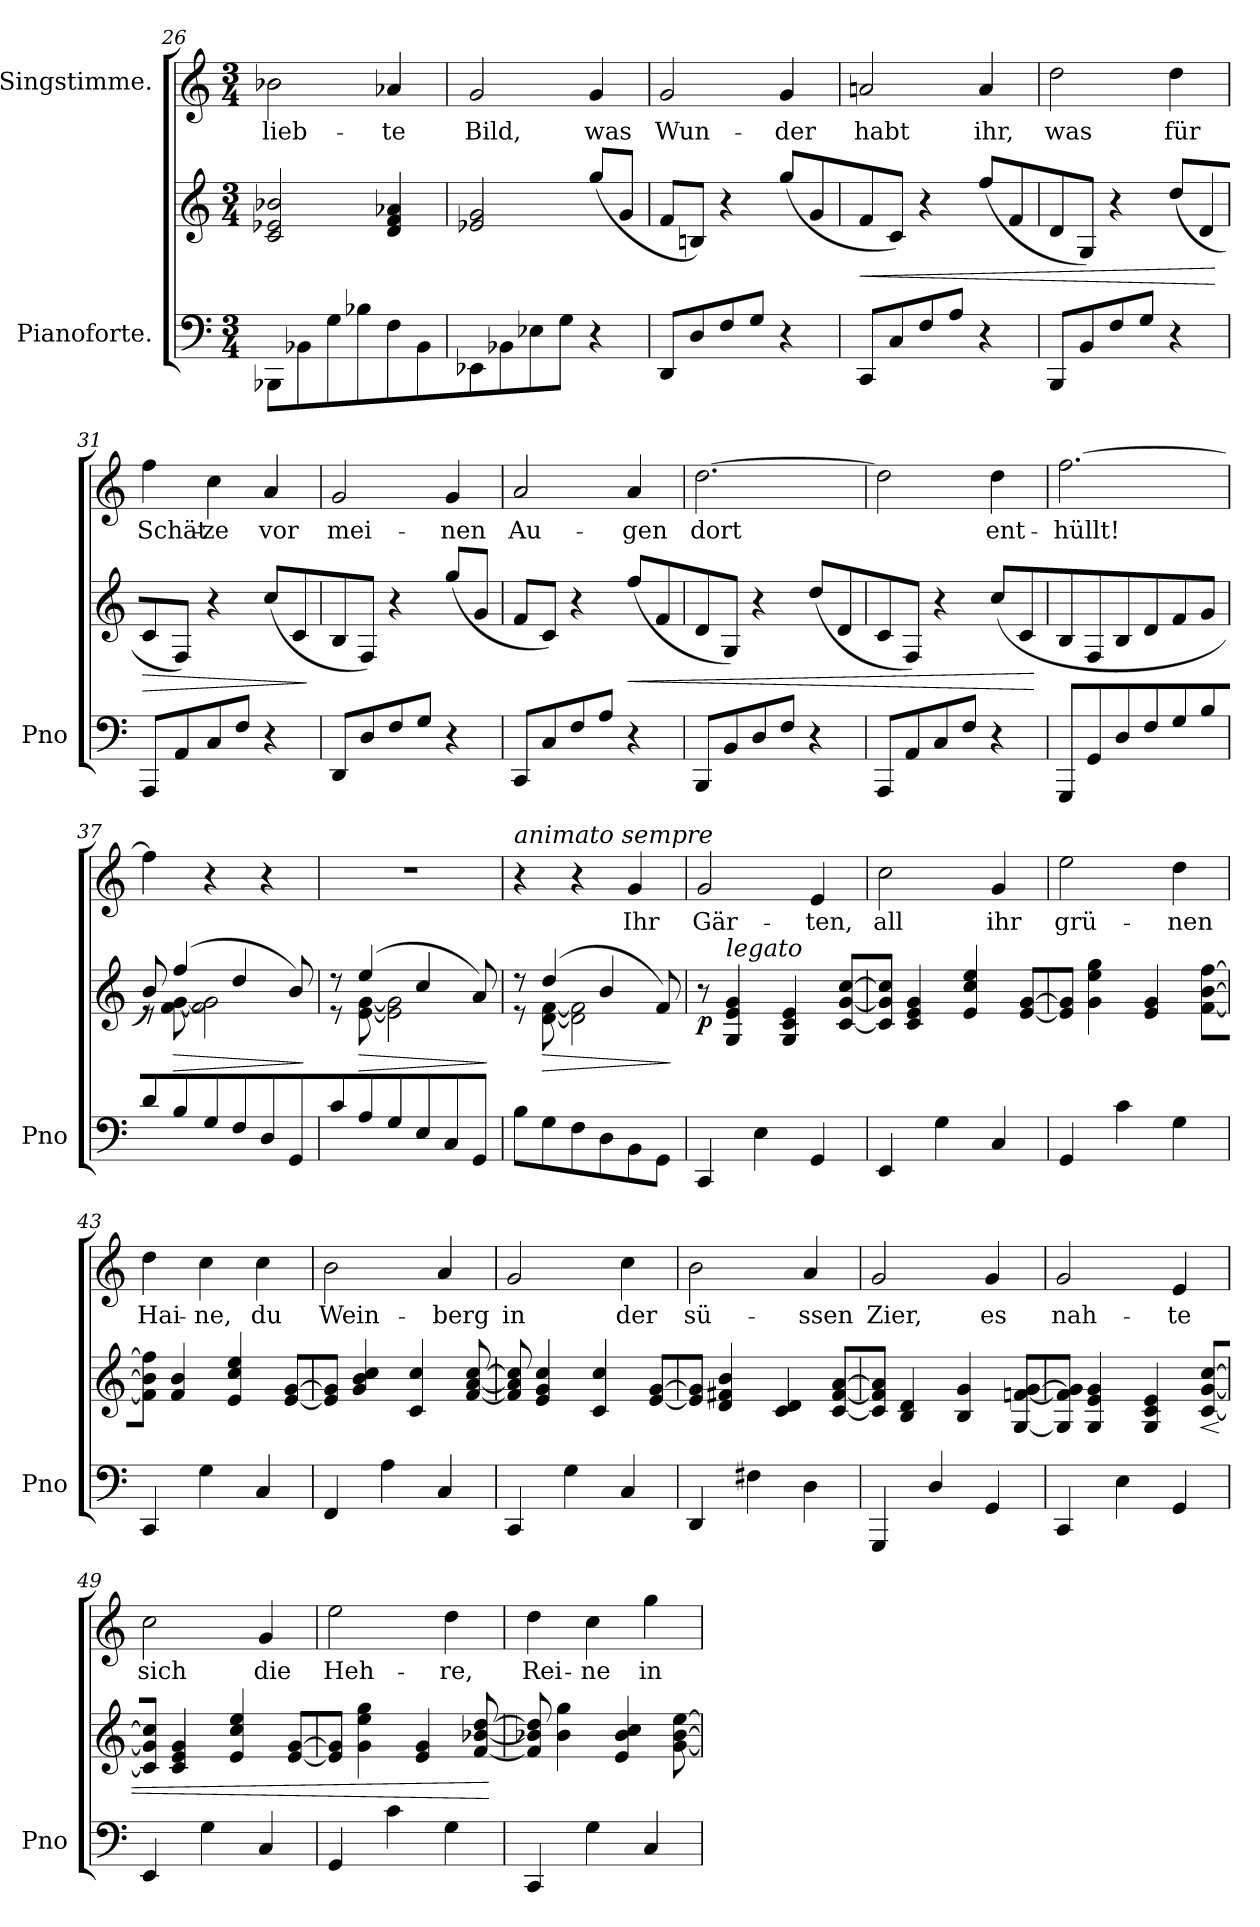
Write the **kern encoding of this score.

**kern	**kern	**dynam	**kern	**text
*part2	*part2	*part2	*part1	*part1
*staff3	*staff2	*staff2/3	*staff1	*staff1
*I"Pianoforte.	*	*	*I"Singstimme.	*
*I'Pno	*	*	*	*
*clefF4	*clefG2	*	*clefG2	*
*k[]	*k[]	*	*k[]	*
*M3/4	*M3/4	*	*M3/4	*
=26	=26	=26	=26	=26
8BBB-X\L	2c/ 2e-X/ 2b-X/	.	2b-X\	-lieb-
8BB-X\	.	.	.	.
8G\	.	.	.	.
8B-X\	.	.	.	.
8F\	4d/ 4f/ 4a-X/	.	4a-X/	-te
8BB-\	.	.	.	.
=27	=27	=27	=27	=27
8EE-X\	2e-X/ 2g/	.	2g/	Bild,
8BB-X\	.	.	.	.
8E-X\	.	.	.	.
8G\J	.	.	.	.
4r	(<8gg/L	.	4g/	was
.	8g/J	.	.	.
=28	=28	=28	=28	=28
8DD/L	8f/L	.	2g/	Wun-
8D/	8Bn/J)	.	.	.
8F/	4r	.	.	.
8G/J	.	.	.	.
4r	(8gg/L	.	4g/	-der
.	8g/	.	.	.
=29	=29	=29	=29	=29
!	!	!LO:HP:b	!	!
8CC/L	8f/	<	2an/	habt
8C/	8c/J)	.	.	.
8F/	4r	.	.	.
8A/J	.	.	.	.
4r	(8ff/L	.	4a/	ihr,
.	8f/	.	.	.
=30	=30	=30	=30	=30
8BBB/L	8d/	.	2dd\	was
8BB/	8G/J)	.	.	.
8F/	4r	.	.	.
8G/J	.	.	.	.
4r	(8dd/L	.	4dd\	für
.	8d/	.	.	.
.	.	[	.	.
=31	=31	=31	=31	=31
!	!	!LO:HP:b	!	!
8AAA/L	8c/	>	4ff\	Schät-
8AA/	8F/J)	.	.	.
8C/	4r	.	4cc\	-ze
8F/J	.	.	.	.
4r	(8cc/L	.	4a/	vor
.	8c/	.	.	.
.	.	]	.	.
=32	=32	=32	=32	=32
8DD/L	8B/	.	2g/	mei-
8D/	8F/J)	.	.	.
8F/	4r	.	.	.
8G/J	.	.	.	.
4r	(8gg/L	.	4g/	-nen
.	8g/J	.	.	.
=33	=33	=33	=33	=33
8CC/L	8f/L	.	2a/	Au-
8C/	8c/J)	.	.	.
8F/	4r	.	.	.
8A/J	.	.	.	.
!	!	!LO:HP:b	!	!
4r	(8ff/L	<	4a/	-gen
.	8f/	.	.	.
=34	=34	=34	=34	=34
8BBB/L	8d/	.	[2.dd\	dort
8BB/	8G/J)	.	.	.
8D/	4r	.	.	.
8F/J	.	.	.	.
4r	(8dd/L	.	.	.
.	8d/	.	.	.
=35	=35	=35	=35	=35
8AAA/L	8c/	.	2dd\]	.
8AA/	8F/J)	.	.	.
8C/	4r	.	.	.
8F/J	.	.	.	.
4r	(8cc/L	.	4dd\	ent-
.	8c/	.	.	.
.	.	[	.	.
=36	=36	=36	=36	=36
8GGG/L	8B/	.	[2.ff\	-hüllt!
8GG/	8F/	.	.	.
8D/	8B/	.	.	.
8F/	8d/	.	.	.
8G/	8f/	.	.	.
8B/	8g/J	.	.	.
=37	=37	=37	=37	=37
*	*^	*	*	*
8d/	8b/)	8r	.	4ff\]	.
!	!	!	!LO:HP:b	!	!
8B/	(4ff/	[8f\ [>8g\	>	.	.
8G/	.	2f\] 2g\]	.	4r	.
8F/	4dd/	.	.	.	.
8D/	.	.	.	4r	.
8GG/	8b/)	.	.	.	.
*	*v	*v	*	*	*
.	.	]	.	.
=38	=38	=38	=38	=38
*	*^	*	*	*
8c/	8r	8r	.	2.r	.
!	!	!	!LO:HP:b	!	!
8A/	(4ee/	[8e\ [>8g\	>	.	.
8G/	.	2e\] 2g\]	.	.	.
8E/	4cc/	.	.	.	.
8C/	.	.	.	.	.
8GG/J	8a/)	.	.	.	.
*	*v	*v	*	*	*
.	.	]	.	.
=39	=39	=39	=39	=39
*	*^	*	*	*
!	!	!	!	!LO:TX:i:t=animato sempre	!
8B\L	8r	8r	.	4r	.
!	!	!	!LO:HP:b	!	!
8G\	(4dd/	[8d\ [>8f\	>	.	.
8F\	.	2d\] 2f\]	.	4r	.
8D\	4b/	.	.	.	.
8BB\	.	.	.	4g/	Ihr
8GG\J	8f/)	.	.	.	.
*	*v	*v	*	*	*
.	.	]	.	.
=40	=40	=40	=40	=40
!	!	!LO:DY:b	!	!
4CC/	8r	p	2g/	Gär-
!	!LO:TX:i:t=legato	!	!	!
.	4G/ 4e/ 4g/	.	.	.
4E\	.	.	.	.
.	4G/ 4c/ 4e/	.	.	.
4GG/	.	.	4e/	-ten,
.	[8c/ [<8g/ [8cc/L	.	.	.
=41	=41	=41	=41	=41
4EE/	8c/] 8g/] 8cc/]J	.	2cc\	all
.	4c/ 4e/ 4g/	.	.	.
4G\	.	.	.	.
.	4e/ 4cc/ 4ee/	.	.	.
4C/	.	.	4g/	ihr
.	[8e/ [8g/L	.	.	.
=42	=42	=42	=42	=42
4GG/	8e/] 8g/]J	.	2ee\	grü-
.	4g\ 4ee\ 4gg\	.	.	.
4c\	.	.	.	.
.	4e/ 4g/	.	.	.
4G\	.	.	4dd\	-nen
.	[8f\ [8b\ [8ff\L	.	.	.
=43	=43	=43	=43	=43
4CC/	8f\] 8b\] 8ff\]J	.	4dd\	Hai-
.	4f/ 4b/	.	.	.
4G\	.	.	4cc\	ne,
.	4e/ 4cc/ 4ee/	.	.	.
4C/	.	.	4cc\	du
.	[8e/ [8g/L	.	.	.
=44	=44	=44	=44	=44
4FF/	8e/] 8g/]J	.	2b\	Wein-
.	4g/ 4b/ 4cc/	.	.	.
4A\	.	.	.	.
.	4c/ 4cc/	.	.	.
4C/	.	.	4a/	-berg
.	[8f/ [8a/ [8cc/	.	.	.
=45	=45	=45	=45	=45
4CC/	8f/] 8a/] 8cc/]	.	2g/	in
.	4e/ 4g/ 4cc/	.	.	.
4G\	.	.	.	.
.	4c/ 4cc/	.	.	.
4C/	.	.	4cc\	der
.	[8e/ [8g/L	.	.	.
=46	=46	=46	=46	=46
4DD/	8e/] 8g/]J	.	2b\	sü-
.	4d/ 4f#X/ 4b/	.	.	.
4F#X\	.	.	.	.
.	4c/ 4d/	.	.	.
4D\	.	.	4a/	-ssen
.	[8c/ [8f#/ [8a/L	.	.	.
=47	=47	=47	=47	=47
4GGG/	8c/] 8f#/] 8a/]J	.	2g/	Zier,
.	4B/ 4d/	.	.	.
4D/	.	.	.	.
.	4B/ 4g/	.	.	.
4GG/	.	.	4g/	es
.	[8G/ [8fn/ [8g/L	.	.	.
=48	=48	=48	=48	=48
4CC/	8G/] 8f/] 8g/]J	.	2g/	nah-
.	4G/ 4e/ 4g/	.	.	.
4E\	.	.	.	.
.	4G/ 4c/ 4e/	.	.	.
4GG/	.	.	4e/	-te
!	!	!LO:HP:b	!	!
.	[8c/ [8g/ [8cc/L	<	.	.
=49	=49	=49	=49	=49
4EE/	8c/] 8g/] 8cc/]J	.	2cc\	sich
.	4c/ 4e/ 4g/	.	.	.
4G\	.	.	.	.
.	4e/ 4cc/ 4ee/	.	.	.
4C/	.	.	4g/	die
.	[8e/ [8g/L	.	.	.
=50	=50	=50	=50	=50
4GG/	8e/] 8g/]J	.	2ee\	Heh-
.	4g\ 4ee\ 4gg\	.	.	.
4c\	.	.	.	.
.	4e/ 4g/	.	.	.
4G\	.	.	4dd\	-re,
.	[8f/ [8b-X/ [8dd/	.	.	.
.	.	[	.	.
=51	=51	=51	=51	=51
4CC/	8f/] 8b-X/] 8dd/]	.	4dd\	Rei-
.	4b-\ 4gg\	.	.	.
4G\	.	.	4cc\	-ne
.	4e/ 4b-/ 4cc/	.	.	.
4C/	.	.	4gg\	in
.	[8g\ [8b-\ [8ee\L	.	.	.
=	=	=	=	=
*-	*-	*-	*-	*-
